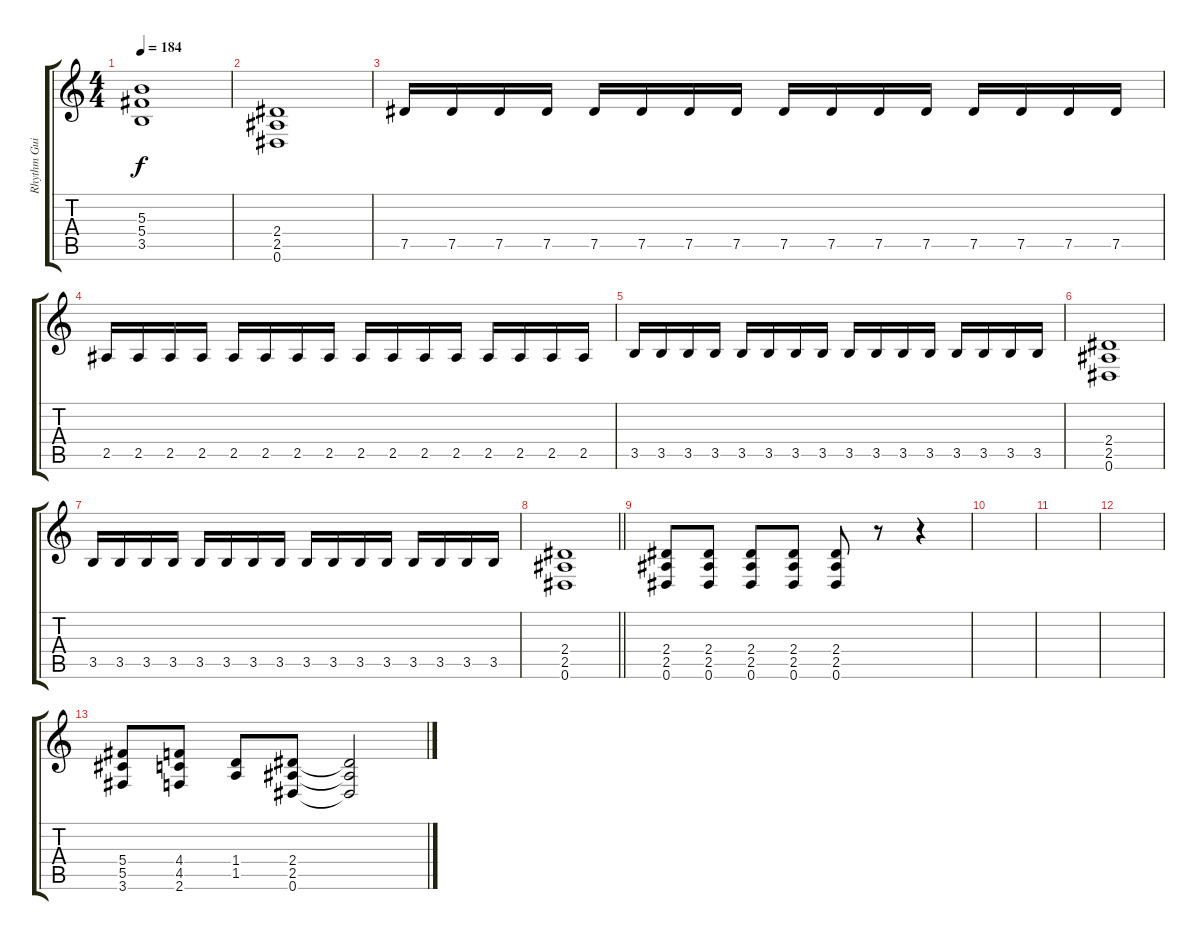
\track ("Rhythm Guitar 2" "Rhythm Gui") {instrument overdrivenguitar}
\staff {score tabs}
\tuning (Eb4 Bb3 Gb3 Db3 Ab2 Eb2) {hide}
\ts (4 4)
\tempo 184
\clef g2
\ks c
(5.3 5.4 3.5).1{dy f} |
(2.4 2.5 0.6).1 |
7.5.16 7.5.16 7.5.16 7.5.16 7.5.16 7.5.16 7.5.16 7.5.16 7.5.16 7.5.16 7.5.16 7.5.16 7.5.16 7.5.16 7.5.16 7.5.16 |
2.5.16 2.5.16 2.5.16 2.5.16 2.5.16 2.5.16 2.5.16 2.5.16 2.5.16 2.5.16 2.5.16 2.5.16 2.5.16 2.5.16 2.5.16 2.5.16 |
3.5.16 3.5.16 3.5.16 3.5.16 3.5.16 3.5.16 3.5.16 3.5.16 3.5.16 3.5.16 3.5.16 3.5.16 3.5.16 3.5.16 3.5.16 3.5.16 |
(2.4 2.5 0.6).1 |
3.5.16 3.5.16 3.5.16 3.5.16 3.5.16 3.5.16 3.5.16 3.5.16 3.5.16 3.5.16 3.5.16 3.5.16 3.5.16 3.5.16 3.5.16 3.5.16 |
\barLineRight lightlight
(2.4 2.5 0.6).1 |
(2.4 2.5 0.6).8 (2.4 2.5 0.6).8 (2.4 2.5 0.6).8 (2.4 2.5 0.6).8 (2.4 2.5 0.6).8 r.8 r.4 |
|
|
|
(5.4 5.5 3.6).8 (4.4 4.5 2.6).8 (1.4 1.5).8 (2.4 2.5 0.6).8 (2.4{t} 2.5{t} 0.6{t}).2
